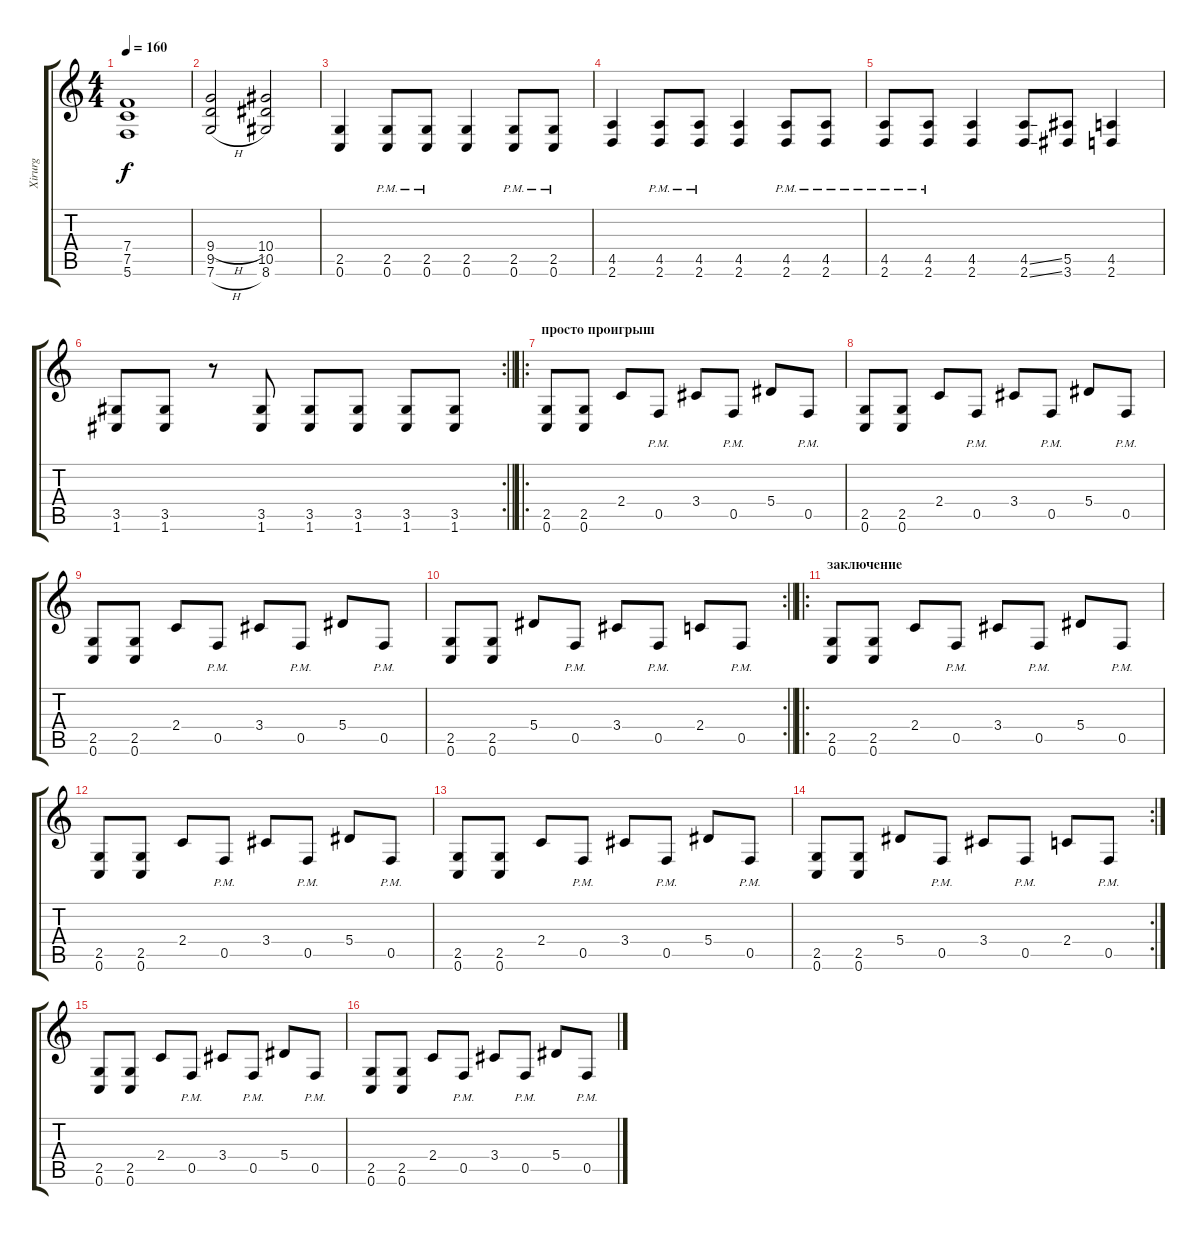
\track ("Xirurg" "Xirurg") {instrument distortionguitar}
\staff {score tabs}
\tuning (C4 G3 Eb3 Bb2 F2 C2) {hide}
\ts (4 4)
\tempo 160
\clef g2
\ks c
(7.4 7.5 5.6).1{dy f} |
(9.4{h} 9.5 7.6{h}).2 (10.4 10.5 8.6).2 |
(2.5 0.6).4 (2.5{pm} 0.6{pm}).8 (2.5{pm} 0.6{pm}).8 (2.5 0.6).4 (2.5{pm} 0.6{pm}).8 (2.5{pm} 0.6{pm}).8 |
(4.5 2.6).4 (4.5{pm} 2.6{pm}).8 (4.5{pm} 2.6{pm}).8 (4.5 2.6).4 (4.5{pm} 2.6{pm}).8 (4.5{pm} 2.6{pm}).8 |
(4.5 2.6{pm}).8 (4.5 2.6{pm}).8 (4.5 2.6).4 (4.5{ss} 2.6{ss}).8 (5.5 3.6).8 (4.5 2.6).4 |
\rc 2
\barLineRight lightlight
(3.5 1.6).8 (3.5 1.6).8 r.8 (3.5 1.6).8 (3.5 1.6).8 (3.5 1.6).8 (3.5 1.6).8 (3.5 1.6).8 |
\ro
\section ("" "просто проигрыш")
(2.5 0.6).8 (2.5 0.6).8 2.4.8 0.5{pm}.8 3.4.8 0.5{pm}.8 5.4.8 0.5{pm}.8 |
(2.5 0.6).8 (2.5 0.6).8 2.4.8 0.5{pm}.8 3.4.8 0.5{pm}.8 5.4.8 0.5{pm}.8 |
(2.5 0.6).8 (2.5 0.6).8 2.4.8 0.5{pm}.8 3.4.8 0.5{pm}.8 5.4.8 0.5{pm}.8 |
\rc 2
\barLineRight lightlight
(2.5 0.6).8 (2.5 0.6).8 5.4.8 0.5{pm}.8 3.4.8 0.5{pm}.8 2.4.8 0.5{pm}.8 |
\ro
\section ("" "заключение")
(2.5 0.6).8 (2.5 0.6).8 2.4.8 0.5{pm}.8 3.4.8 0.5{pm}.8 5.4.8 0.5{pm}.8 |
(2.5 0.6).8 (2.5 0.6).8 2.4.8 0.5{pm}.8 3.4.8 0.5{pm}.8 5.4.8 0.5{pm}.8 |
(2.5 0.6).8 (2.5 0.6).8 2.4.8 0.5{pm}.8 3.4.8 0.5{pm}.8 5.4.8 0.5{pm}.8 |
\rc 2
(2.5 0.6).8 (2.5 0.6).8 5.4.8 0.5{pm}.8 3.4.8 0.5{pm}.8 2.4.8 0.5{pm}.8 |
(2.5 0.6).8 (2.5 0.6).8 2.4.8 0.5{pm}.8 3.4.8 0.5{pm}.8 5.4.8 0.5{pm}.8 |
(2.5 0.6).8 (2.5 0.6).8 2.4.8 0.5{pm}.8 3.4.8 0.5{pm}.8 5.4.8 0.5{pm}.8
